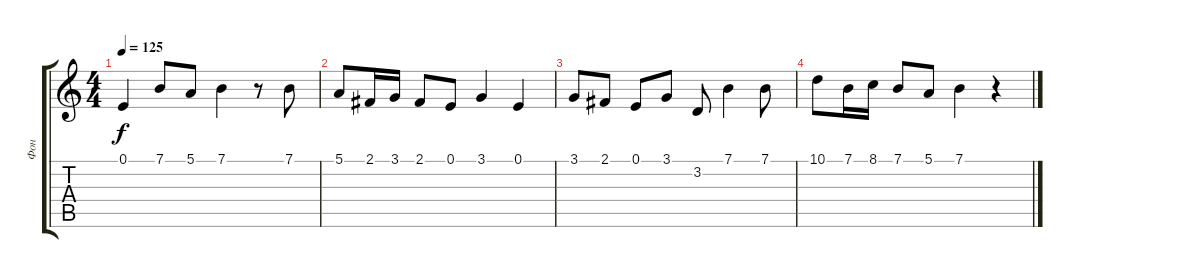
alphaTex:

\track ("Фон" "Фон") {instrument stringensemble1}
\staff {score tabs}
\tuning (E4 B3 G3 D3 A2 E2) {hide}
\ts (4 4)
\tempo 125
\clef g2
\ks c
0.1.4{dy f} 7.1.8 5.1.8 7.1.4 r.8 7.1.8 |
5.1.8 2.1.16 3.1.16 2.1.8 0.1.8 3.1.4 0.1.4 |
3.1.8 2.1.8 0.1.8 3.1.8 3.2.8 7.1.4 7.1.8 |
10.1.8 7.1.16 8.1.16 7.1.8 5.1.8 7.1.4 r.4
